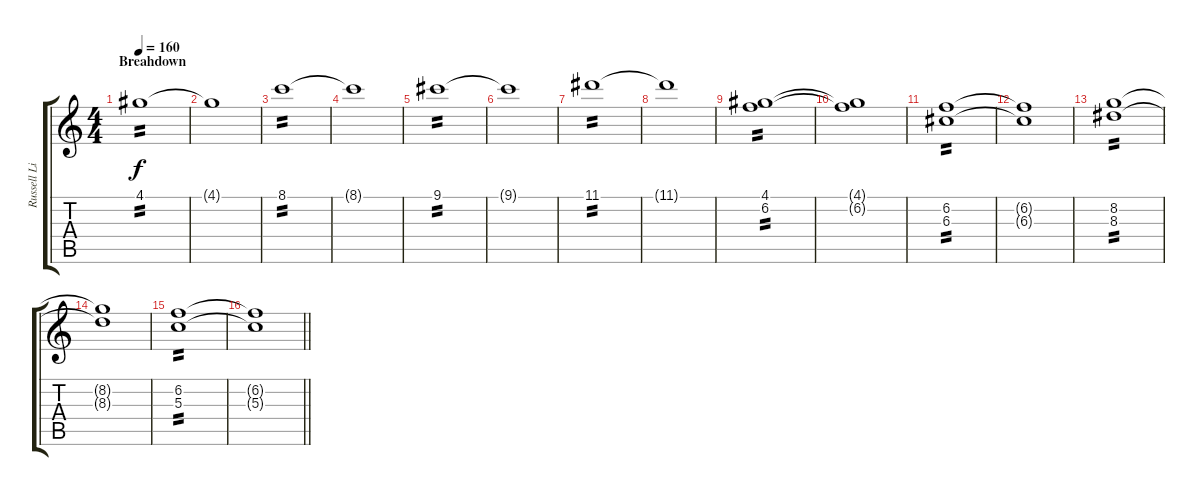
\track ("Russell Lissack" "Russell Li") {instrument overdrivenguitar}
\staff {score tabs}
\tuning (E4 B3 G3 D3 A2 E2) {hide}
\ts (4 4)
\section ("" "Breahdown")
\tempo 160
\clef g2
\ks c
4.1.1{tp 2 dy f} |
4.1{t}.1 |
8.1.1{tp 2} |
8.1{t}.1 |
9.1.1{tp 2} |
9.1{t}.1 |
11.1.1{tp 2} |
11.1{t}.1 |
(4.1 6.2).1{tp 2} |
(4.1{t} 6.2{t}).1 |
(6.2 6.3).1{tp 2} |
(6.2{t} 6.3{t}).1 |
(8.2 8.3).1{tp 2} |
(8.2{t} 8.3{t}).1 |
(6.2 5.3).1{tp 2} |
\barLineRight lightlight
(6.2{t} 5.3{t}).1
